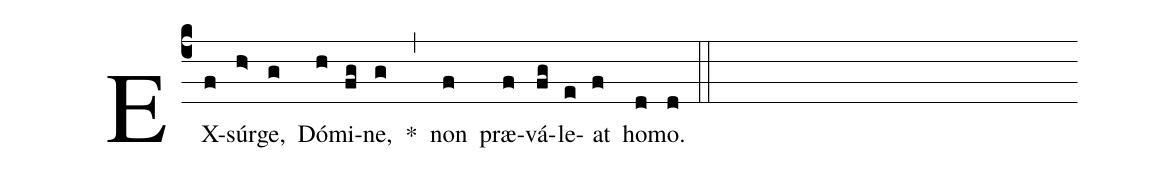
%%
(c4)
EX(f)súr(h>)ge,(g) Dó(h)mi(fg)ne,(g) *(,)
non(f) præ(f)vá(fg)le(e)at(f) ho(d)mo.(d) (::)
